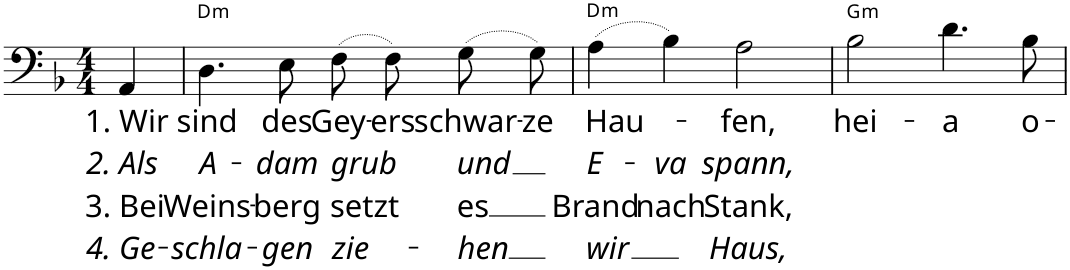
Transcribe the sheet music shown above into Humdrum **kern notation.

**kern	**text	**text	**text	**text	**harte
*part1	*part1	*part1	*part1	*part1	*part1
*staff1	*staff1	*staff1	*staff1	*staff1	*
*I"Voice	*	*	*	*	*
*I'V.	*	*	*	*	*
*clefF4	*	*	*	*	*
*k[b-]	*	*	*	*	*
*F:	*	*	*	*	*
*M4/4	*	*	*	*	*
=1	=1	=1	=1	=1	=1
!	!LO:LY:b	!LO:LY:b	!LO:LY:b	!LO:LY:b	!
4AA/	1. Wir	2. Als	3. Bei	4. Ge-	.
=2	=2	=2	=2	=2	=2
!	!LO:LY:b	!LO:LY:b	!LO:LY:b	!LO:LY:b	!LO:H:kt=m
4.D\	sind	A-	Weins-	-schla-	D:min
!	!LO:LY:b	!LO:LY:b	!LO:LY:b	!LO:LY:b	!
8E\	des	-dam	-berg	-gen	.
!	!LO:LY:b	!LO:LY:b	!LO:LY:b	!LO:LY:b	!
(8F\L	Gey-	grub	setzt	zie-	.
!	!LO:LY:b	!	!	!	!
8F\J)	-ers	.	.	.	.
!	!LO:LY:b	!LO:LY:b	!LO:LY:b	!LO:LY:b	!
(8G\L	schwar-	und	es	-hen	.
!	!LO:LY:b	!	!	!	!
8G\J)	-ze	.	.	.	.
=3	=3	=3	=3	=3	=3
!	!LO:LY:b	!LO:LY:b	!LO:LY:b	!LO:LY:b	!LO:H:kt=m
(4A\	Hau-	E-	Brand	wir	D:min
!	!	!LO:LY:b	!LO:LY:b	!	!
4B-\)	.	va	nach	.	.
!	!LO:LY:b	!LO:LY:b	!LO:LY:b	!LO:LY:b	!
2A\	-fen,	spann,	Stank,	Haus,	.
=4	=4	=4	=4	=4	=4
!	!LO:LY:b	!	!	!	!LO:H:kt=m
2B-\	hei-	.	.	.	G:min
!	!LO:LY:b	!	!	!	!
4.d\	-a	.	.	.	.
!	!LO:LY:b	!	!	!	!
8B-\	o-	.	.	.	.
=	=	=	=	=	=
*-	*-	*-	*-	*-	*-
